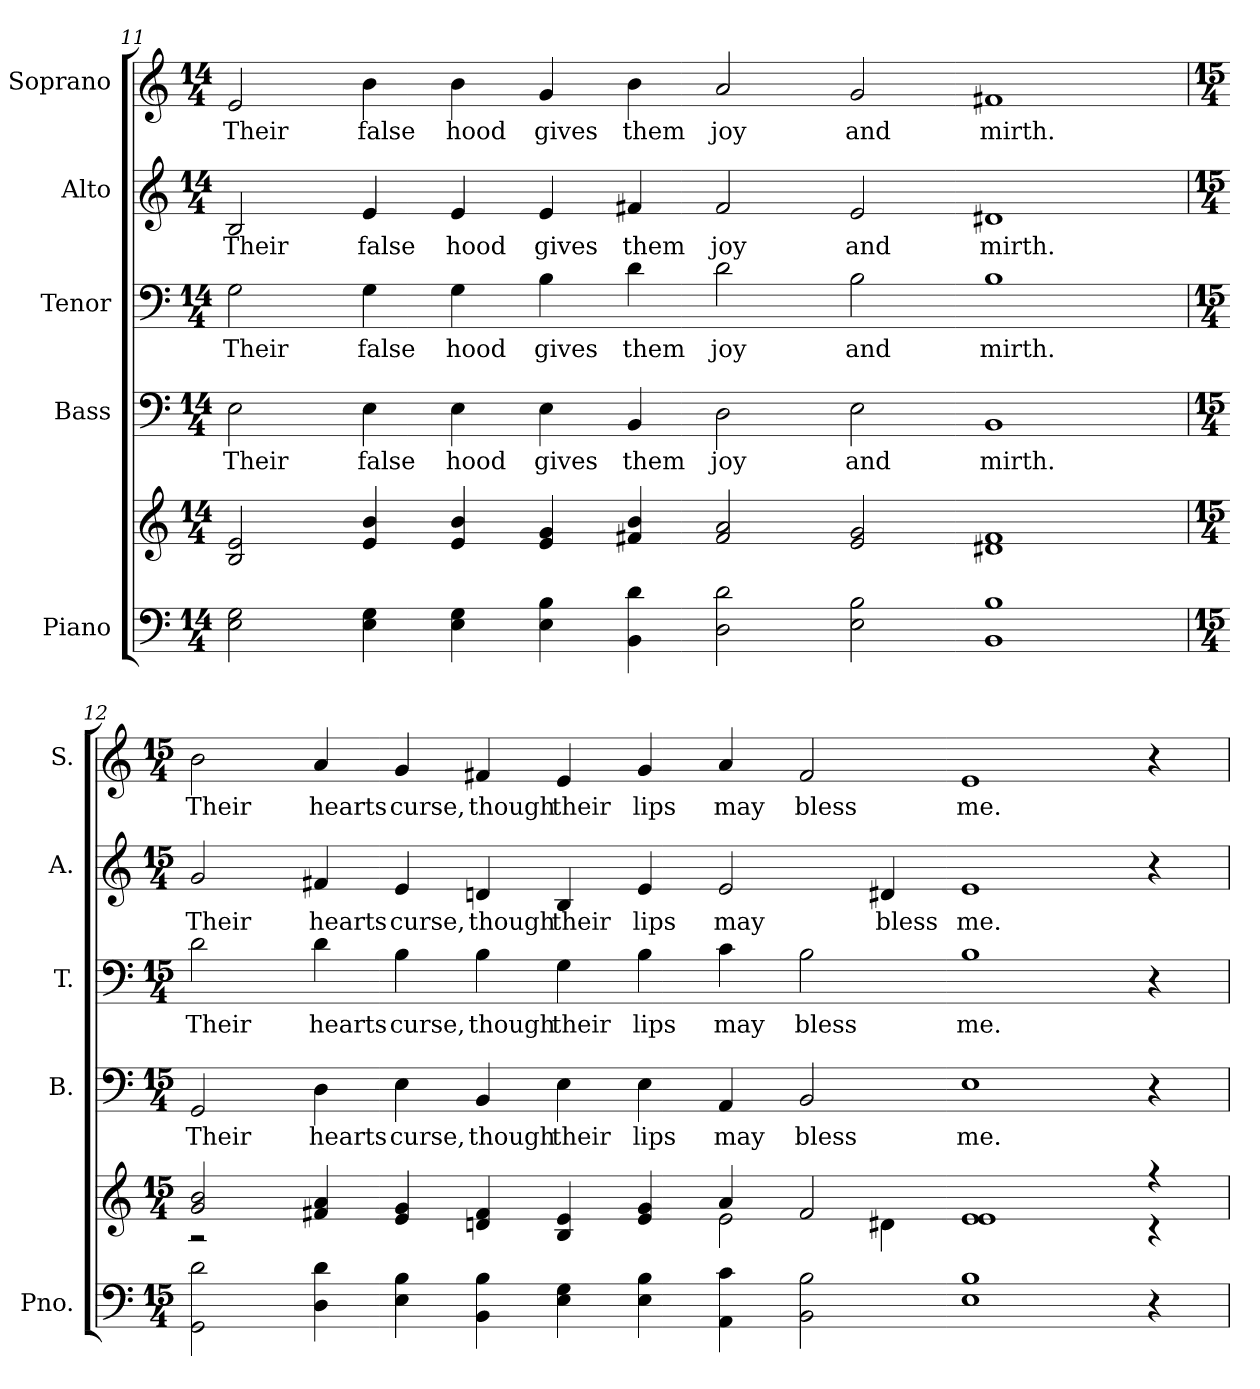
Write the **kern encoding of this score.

**kern	**kern	**kern	**text	**kern	**text	**kern	**text	**kern	**text
*part5	*part5	*part4	*part4	*part3	*part3	*part2	*part2	*part1	*part1
*staff6	*staff5	*staff4	*staff4	*staff3	*staff3	*staff2	*staff2	*staff1	*staff1
*I"Piano	*	*I"Bass	*	*I"Tenor	*	*I"Alto	*	*I"Soprano	*
*I'Pno.	*	*I'B.	*	*I'T.	*	*I'A.	*	*I'S.	*
!!LO:LB:g=z
*clefF4	*clefG2	*clefF4	*	*clefF4	*	*clefG2	*	*clefG2	*
*k[]	*k[]	*k[]	*	*k[]	*	*k[]	*	*k[]	*
*C:	*C:	*C:	*	*C:	*	*C:	*	*C:	*
*M14/4	*M14/4	*M14/4	*	*M14/4	*	*M14/4	*	*M14/4	*
=11	=11	=11	=11	=11	=11	=11	=11	=11	=11
!	!	!	!LO:LY:b:color=#000000	!	!	!	!	!	!
!	!	!	!	!	!LO:LY:b:color=#000000	!	!	!	!
!	!	!	!	!	!	!	!LO:LY:b:color=#000000	!	!
!	!	!	!	!	!	!	!	!	!LO:LY:b:color=#000000
2Ei\ 2Gi	2Bi/ 2ei	2Ei\	Their	2Gi\	Their	2Bi/	Their	2ei/	Their
!	!	!	!LO:LY:b:color=#000000	!	!	!	!	!	!
!	!	!	!	!	!LO:LY:b:color=#000000	!	!	!	!
!	!	!	!	!	!	!	!LO:LY:b:color=#000000	!	!
!	!	!	!	!	!	!	!	!	!LO:LY:b:color=#000000
4Ei\ 4Gi	4ei/ 4bi	4Ei\	false	4Gi\	false	4ei/	false	4bi\	false
!	!	!	!LO:LY:b:color=#000000	!	!	!	!	!	!
!	!	!	!	!	!LO:LY:b:color=#000000	!	!	!	!
!	!	!	!	!	!	!	!LO:LY:b:color=#000000	!	!
!	!	!	!	!	!	!	!	!	!LO:LY:b:color=#000000
4Ei\ 4Gi	4ei/ 4bi	4Ei\	hood	4Gi\	hood	4ei/	hood	4bi\	hood
!	!	!	!LO:LY:b:color=#000000	!	!	!	!	!	!
!	!	!	!	!	!LO:LY:b:color=#000000	!	!	!	!
!	!	!	!	!	!	!	!LO:LY:b:color=#000000	!	!
!	!	!	!	!	!	!	!	!	!LO:LY:b:color=#000000
4Ei\ 4Bi	4ei/ 4gi	4Ei\	gives	4Bi\	gives	4ei/	gives	4gi/	gives
!	!	!	!LO:LY:b:color=#000000	!	!	!	!	!	!
!	!	!	!	!	!LO:LY:b:color=#000000	!	!	!	!
!	!	!	!	!	!	!	!LO:LY:b:color=#000000	!	!
!	!	!	!	!	!	!	!	!	!LO:LY:b:color=#000000
4BBi\ 4di	4f#Xi/ 4bi	4BBi/	them	4di\	them	4f#Xi/	them	4bi\	them
!	!	!	!LO:LY:b:color=#000000	!	!	!	!	!	!
!	!	!	!	!	!LO:LY:b:color=#000000	!	!	!	!
!	!	!	!	!	!	!	!LO:LY:b:color=#000000	!	!
!	!	!	!	!	!	!	!	!	!LO:LY:b:color=#000000
2Di\ 2di	2f#i/ 2ai	2Di\	joy	2di\	joy	2f#i/	joy	2ai/	joy
!	!	!	!LO:LY:b:color=#000000	!	!	!	!	!	!
!	!	!	!	!	!LO:LY:b:color=#000000	!	!	!	!
!	!	!	!	!	!	!	!LO:LY:b:color=#000000	!	!
!	!	!	!	!	!	!	!	!	!LO:LY:b:color=#000000
2Ei\ 2Bi	2ei/ 2gi	2Ei\	and	2Bi\	and	2ei/	and	2gi/	and
!	!	!	!LO:LY:b:color=#000000	!	!	!	!	!	!
!	!	!	!	!	!LO:LY:b:color=#000000	!	!	!	!
!	!	!	!	!	!	!	!LO:LY:b:color=#000000	!	!
!	!	!	!	!	!	!	!	!	!LO:LY:b:color=#000000
1BBi 1Bi	1d#Xi 1f#i	1BBi	mirth.	1Bi	mirth.	1d#Xi	mirth.	1f#Xi	mirth.
=12	=12	=12	=12	=12	=12	=12	=12	=12	=12
*M15/4	*M15/4	*M15/4	*	*M15/4	*	*M15/4	*	*M15/4	*
*	*^	*	*	*	*	*	*	*	*
!	!	!	!	!LO:LY:b:color=#000000	!	!	!	!	!	!
!	!	!	!	!	!	!LO:LY:b:color=#000000	!	!	!	!
!	!	!	!	!	!	!	!	!LO:LY:b:color=#000000	!	!
!	!	!	!	!	!	!	!	!	!	!LO:LY:b:color=#000000
2GGi\ 2di	2gi/ 2bi	2r	2GGi/	Their	2di\	Their	2gi/	Their	2bi\	Their
!	!	!	!	!LO:LY:b:color=#000000	!	!	!	!	!	!
!	!	!	!	!	!	!LO:LY:b:color=#000000	!	!	!	!
!	!	!	!	!	!	!	!	!LO:LY:b:color=#000000	!	!
!	!	!	!	!	!	!	!	!	!	!LO:LY:b:color=#000000
4Di\ 4di	4f#Xi/ 4ai	1ryy	4Di\	hearts	4di\	hearts	4f#Xi/	hearts	4ai/	hearts
!	!	!	!	!LO:LY:b:color=#000000	!	!	!	!	!	!
!	!	!	!	!	!	!LO:LY:b:color=#000000	!	!	!	!
!	!	!	!	!	!	!	!	!LO:LY:b:color=#000000	!	!
!	!	!	!	!	!	!	!	!	!	!LO:LY:b:color=#000000
4Ei\ 4Bi	4ei/ 4gi	.	4Ei\	curse,	4Bi\	curse,	4ei/	curse,	4gi/	curse,
!	!	!	!	!LO:LY:b:color=#000000	!	!	!	!	!	!
!	!	!	!	!	!	!LO:LY:b:color=#000000	!	!	!	!
!	!	!	!	!	!	!	!	!LO:LY:b:color=#000000	!	!
!	!	!	!	!	!	!	!	!	!	!LO:LY:b:color=#000000
4BBi\ 4Bi	4dni/ 4f#i	.	4BBi/	though	4Bi\	though	4dni/	though	4f#Xi/	though
!	!	!	!	!LO:LY:b:color=#000000	!	!	!	!	!	!
!	!	!	!	!	!	!LO:LY:b:color=#000000	!	!	!	!
!	!	!	!	!	!	!	!	!LO:LY:b:color=#000000	!	!
!	!	!	!	!	!	!	!	!	!	!LO:LY:b:color=#000000
4Ei\ 4Gi	4Bi/ 4ei	.	4Ei\	their	4Gi\	their	4Bi/	their	4ei/	their
!	!	!	!	!LO:LY:b:color=#000000	!	!	!	!	!	!
!	!	!	!	!	!	!LO:LY:b:color=#000000	!	!	!	!
!	!	!	!	!	!	!	!	!LO:LY:b:color=#000000	!	!
!	!	!	!	!	!	!	!	!	!	!LO:LY:b:color=#000000
4Ei\ 4Bi	4ei/ 4gi	4ryy	4Ei\	lips	4Bi\	lips	4ei/	lips	4gi/	lips
!	!	!	!	!LO:LY:b:color=#000000	!	!	!	!	!	!
!	!	!	!	!	!	!LO:LY:b:color=#000000	!	!	!	!
!	!	!	!	!	!	!	!	!LO:LY:b:color=#000000	!	!
!	!	!	!	!	!	!	!	!	!	!LO:LY:b:color=#000000
4AAi\ 4ci	4ai/	2ei\	4AAi/	may	4ci\	may	2ei/	may	4ai/	may
!	!	!	!	!LO:LY:b:color=#000000	!	!	!	!	!	!
!	!	!	!	!	!	!LO:LY:b:color=#000000	!	!	!	!
!	!	!	!	!	!	!	!	!	!	!LO:LY:b:color=#000000
2BBi\ 2Bi	2f#i/	.	2BBi/	bless	2Bi\	bless	.	.	2f#i/	bless
!	!	!	!	!	!	!	!	!LO:LY:b:color=#000000	!	!
.	.	4d#Xi\	.	.	.	.	4d#Xi/	bless	.	.
!	!	!	!	!LO:LY:b:color=#000000	!	!	!	!	!	!
!	!	!	!	!	!	!LO:LY:b:color=#000000	!	!	!	!
!	!	!	!	!	!	!	!	!LO:LY:b:color=#000000	!	!
!	!	!	!	!	!	!	!	!	!	!LO:LY:b:color=#000000
1Ei 1Bi	1ei 1ei	1ryy	1Ei	me.	1Bi	me.	1ei	me.	1ei	me.
4r	4r	4r	4r	.	4r	.	4r	.	4r	.
*	*v	*v	*	*	*	*	*	*	*	*
=	=	=	=	=	=	=	=	=	=
*-	*-	*-	*-	*-	*-	*-	*-	*-	*-
